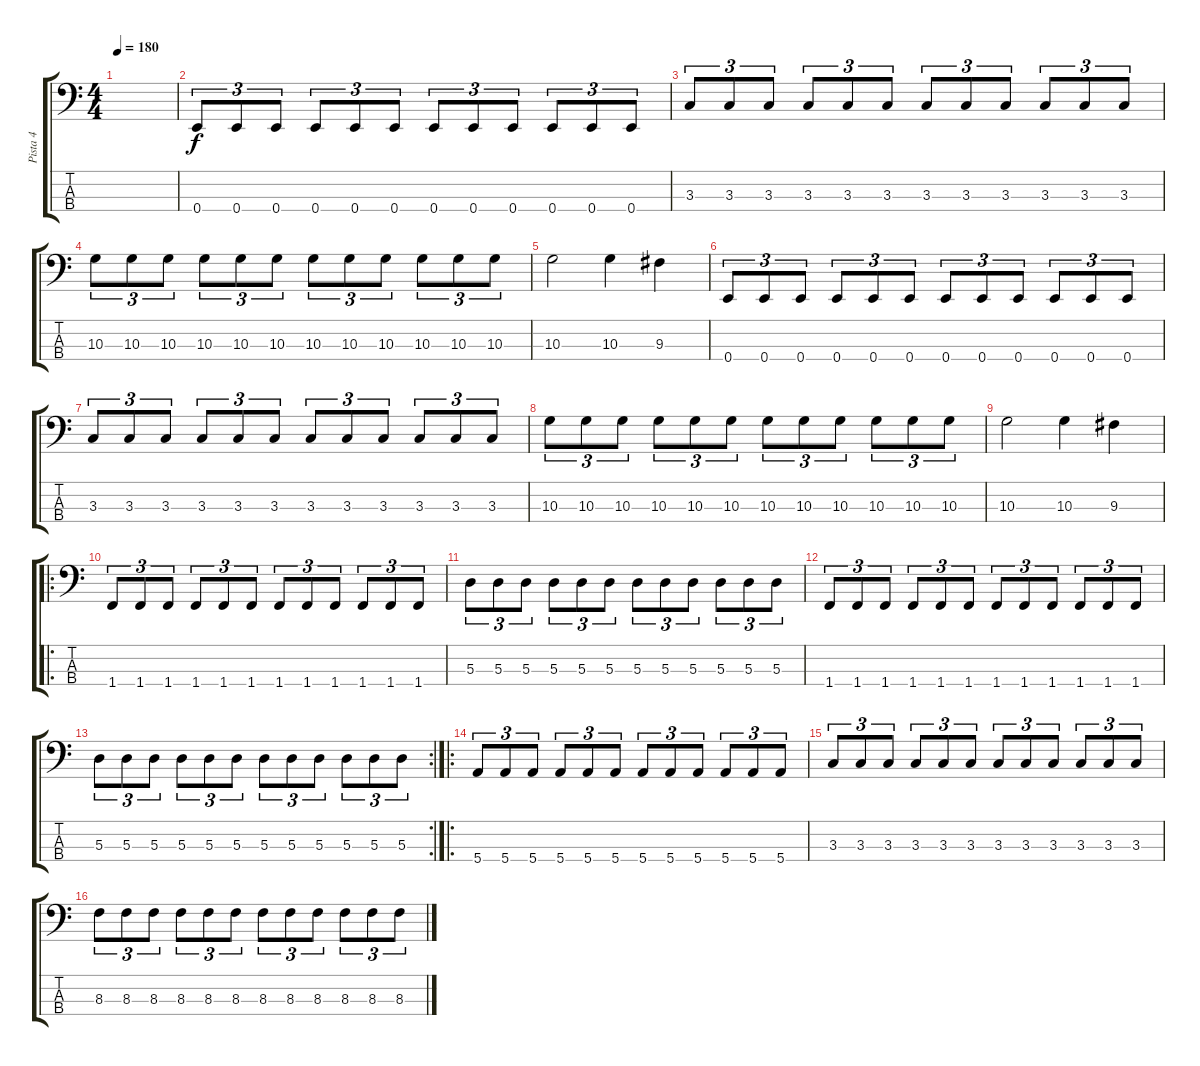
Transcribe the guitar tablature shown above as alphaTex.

\track ("Pista 4" "Pista 4") {instrument electricbassfinger}
\staff {score tabs}
\tuning (G2 D2 A1 E1) {hide}
\ts (4 4)
\tempo 180
\clef f4
\ks c
|
0.4.8{tu (3 2)} 0.4.8{tu (3 2)} 0.4.8{tu (3 2)} 0.4.8{tu (3 2)} 0.4.8{tu (3 2)} 0.4.8{tu (3 2)} 0.4.8{tu (3 2)} 0.4.8{tu (3 2)} 0.4.8{tu (3 2)} 0.4.8{tu (3 2)} 0.4.8{tu (3 2)} 0.4.8{tu (3 2)} |
3.3.8{tu (3 2)} 3.3.8{tu (3 2)} 3.3.8{tu (3 2)} 3.3.8{tu (3 2)} 3.3.8{tu (3 2)} 3.3.8{tu (3 2)} 3.3.8{tu (3 2)} 3.3.8{tu (3 2)} 3.3.8{tu (3 2)} 3.3.8{tu (3 2)} 3.3.8{tu (3 2)} 3.3.8{tu (3 2)} |
10.3.8{tu (3 2)} 10.3.8{tu (3 2)} 10.3.8{tu (3 2)} 10.3.8{tu (3 2)} 10.3.8{tu (3 2)} 10.3.8{tu (3 2)} 10.3.8{tu (3 2)} 10.3.8{tu (3 2)} 10.3.8{tu (3 2)} 10.3.8{tu (3 2)} 10.3.8{tu (3 2)} 10.3.8{tu (3 2)} |
10.3.2 10.3.4 9.3.4 |
0.4.8{tu (3 2)} 0.4.8{tu (3 2)} 0.4.8{tu (3 2)} 0.4.8{tu (3 2)} 0.4.8{tu (3 2)} 0.4.8{tu (3 2)} 0.4.8{tu (3 2)} 0.4.8{tu (3 2)} 0.4.8{tu (3 2)} 0.4.8{tu (3 2)} 0.4.8{tu (3 2)} 0.4.8{tu (3 2)} |
3.3.8{tu (3 2)} 3.3.8{tu (3 2)} 3.3.8{tu (3 2)} 3.3.8{tu (3 2)} 3.3.8{tu (3 2)} 3.3.8{tu (3 2)} 3.3.8{tu (3 2)} 3.3.8{tu (3 2)} 3.3.8{tu (3 2)} 3.3.8{tu (3 2)} 3.3.8{tu (3 2)} 3.3.8{tu (3 2)} |
10.3.8{tu (3 2)} 10.3.8{tu (3 2)} 10.3.8{tu (3 2)} 10.3.8{tu (3 2)} 10.3.8{tu (3 2)} 10.3.8{tu (3 2)} 10.3.8{tu (3 2)} 10.3.8{tu (3 2)} 10.3.8{tu (3 2)} 10.3.8{tu (3 2)} 10.3.8{tu (3 2)} 10.3.8{tu (3 2)} |
10.3.2 10.3.4 9.3.4 |
\ro
1.4.8{tu (3 2)} 1.4.8{tu (3 2)} 1.4.8{tu (3 2)} 1.4.8{tu (3 2)} 1.4.8{tu (3 2)} 1.4.8{tu (3 2)} 1.4.8{tu (3 2)} 1.4.8{tu (3 2)} 1.4.8{tu (3 2)} 1.4.8{tu (3 2)} 1.4.8{tu (3 2)} 1.4.8{tu (3 2)} |
5.3.8{tu (3 2)} 5.3.8{tu (3 2)} 5.3.8{tu (3 2)} 5.3.8{tu (3 2)} 5.3.8{tu (3 2)} 5.3.8{tu (3 2)} 5.3.8{tu (3 2)} 5.3.8{tu (3 2)} 5.3.8{tu (3 2)} 5.3.8{tu (3 2)} 5.3.8{tu (3 2)} 5.3.8{tu (3 2)} |
1.4.8{tu (3 2)} 1.4.8{tu (3 2)} 1.4.8{tu (3 2)} 1.4.8{tu (3 2)} 1.4.8{tu (3 2)} 1.4.8{tu (3 2)} 1.4.8{tu (3 2)} 1.4.8{tu (3 2)} 1.4.8{tu (3 2)} 1.4.8{tu (3 2)} 1.4.8{tu (3 2)} 1.4.8{tu (3 2)} |
\rc 2
5.3.8{tu (3 2)} 5.3.8{tu (3 2)} 5.3.8{tu (3 2)} 5.3.8{tu (3 2)} 5.3.8{tu (3 2)} 5.3.8{tu (3 2)} 5.3.8{tu (3 2)} 5.3.8{tu (3 2)} 5.3.8{tu (3 2)} 5.3.8{tu (3 2)} 5.3.8{tu (3 2)} 5.3.8{tu (3 2)} |
\ro
5.4.8{tu (3 2)} 5.4.8{tu (3 2)} 5.4.8{tu (3 2)} 5.4.8{tu (3 2)} 5.4.8{tu (3 2)} 5.4.8{tu (3 2)} 5.4.8{tu (3 2)} 5.4.8{tu (3 2)} 5.4.8{tu (3 2)} 5.4.8{tu (3 2)} 5.4.8{tu (3 2)} 5.4.8{tu (3 2)} |
3.3.8{tu (3 2)} 3.3.8{tu (3 2)} 3.3.8{tu (3 2)} 3.3.8{tu (3 2)} 3.3.8{tu (3 2)} 3.3.8{tu (3 2)} 3.3.8{tu (3 2)} 3.3.8{tu (3 2)} 3.3.8{tu (3 2)} 3.3.8{tu (3 2)} 3.3.8{tu (3 2)} 3.3.8{tu (3 2)} |
8.3.8{tu (3 2)} 8.3.8{tu (3 2)} 8.3.8{tu (3 2)} 8.3.8{tu (3 2)} 8.3.8{tu (3 2)} 8.3.8{tu (3 2)} 8.3.8{tu (3 2)} 8.3.8{tu (3 2)} 8.3.8{tu (3 2)} 8.3.8{tu (3 2)} 8.3.8{tu (3 2)} 8.3.8{tu (3 2)}
